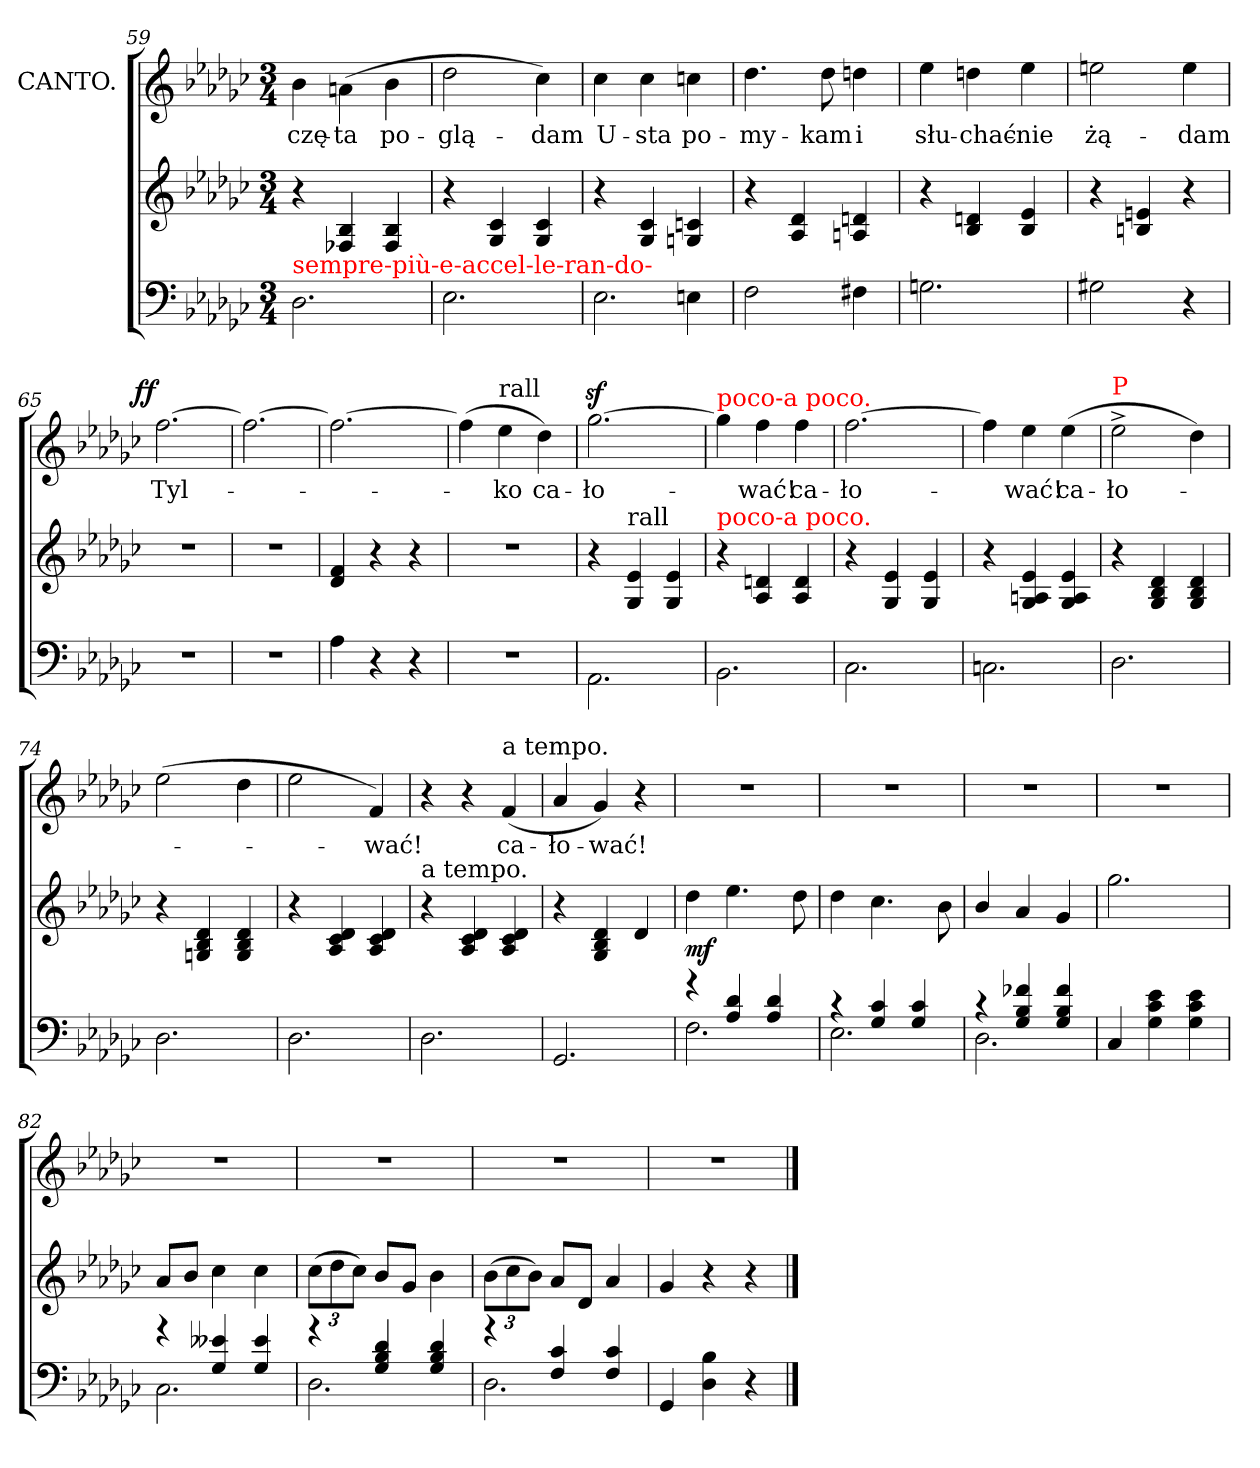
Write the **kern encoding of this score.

**kern	**kern	**dynam	**kern	**text	**dynam
*part2	*part2	*part2	*part1	*part1	*part1
*staff3	*staff2	*staff2/3	*staff1	*staff1	*staff1
*	*	*	*I"CANTO.	*	*
*clefF4	*clefG2	*	*clefG2	*	*
*k[b-e-a-d-g-c-]	*k[b-e-a-d-g-c-]	*	*k[b-e-a-d-g-c-]	*	*
*e-:	*e-:	*	*e-:	*	*
*M3/4	*M3/4	*	*M3/4	*	*
=59	=59	=59	=59	=59	=59
!LO:TX:a:color=red:t=sempre-più-e-accel-le-ran-do-	!	!	!	!	!
2.D-	4r	.	4b-	-czę-	.
.	4B-/ 4F-X/	.	(4an\	-ta	.
.	4B-/ 4F-/	.	4b-	po-	.
=60	=60	=60	=60	=60	=60
2.E-	4r	.	2dd-	-glą-	.
.	4c-/ 4G-/	.	.	.	.
.	4c-/ 4G-/	.	4cc-)	-dam	.
=61	=61	=61	=61	=61	=61
!LO:N:vis=2.	!	!	!	!	!
2E-	4r	.	4cc-	U-	.
.	4c-/ 4G-/	.	4cc-	-sta	.
4En\	4cn/ 4Gn/	.	4ccn	po-	.
=62	=62	=62	=62	=62	=62
2F	4r	.	4.dd-	-my-	.
.	4d- 4A-	.	.	.	.
.	.	.	8dd-	-kam	.
4F#X	4dn 4An	.	4ddn	i	.
=63	=63	=63	=63	=63	=63
2.Gn	4r	.	4ee-	słu-	.
.	4dn 4B-	.	4ddn	-chać-	.
.	4e- 4B-	.	4ee-	nie	.
=64	=64	=64	=64	=64	=64
2G#X	4r	.	2een	żą-	.
.	4en 4Bn	.	.	.	.
4r	4r	.	4ee	-dam	.
=65	=65	=65	=65	=65	=65
!	!	!	!	!	!LO:DY:a:rj
2.rF	2.rdd	.	[2.ff	Tyl-	ff
=66	=66	=66	=66	=66	=66
2.rF	2.rdd	.	2.ff_	.	.
=67	=67	=67	=67	=67	=67
4A-	4f 4d-	.	2.ff_	.	.
4r	4r	.	.	.	.
4r	4r	.	.	.	.
=68	=68	=68	=68	=68	=68
2.rF	2.rdd	.	(4ff]	.	.
!	!	!	!LO:TX:a:t=rall	!	!
.	.	.	4ee-	-ko	.
.	.	.	4dd-)	ca-	.
=69	=69	=69	=69	=69	=69
2.AA-\	4r	.	[2.gg-z<	-ło-	.
!	!LO:TX:a:t=rall	!	!	!	!
.	4e-/ 4G-/	.	.	.	.
.	4e-/ 4G-/	.	.	.	.
=70	=70	=70	=70	=70	=70
!	!	!	!LO:TX:a:color=red:t=poco-a poco.	!	!
!	!LO:TX:a:color=red:t=poco-a poco.	!	!	!	!
2.BB-\	4r	.	4gg-]	.	.
.	4dn/ 4A-/	.	4ff	wać!	.
.	4d/ 4A-/	.	4ff	ca-	.
=71	=71	=71	=71	=71	=71
2.C-\	4r	.	[2.ff	-ło-	.
.	4e-/ 4G-/	.	.	.	.
.	4e-/ 4G-/	.	.	.	.
=72	=72	=72	=72	=72	=72
2.Cn\	4r	.	4ff]	.	.
.	4e-/ 4An/ 4G-/	.	4ee-	-wać!	.
.	4e-/ 4A/ 4G-/	.	(4ee-	ca-	.
=73	=73	=73	=73	=73	=73
!	!	!	!LO:TX:a:color=red:t=P	!	!
2.D-	4r	.	2ee-^	-ło-	.
.	4d-/ 4B-/ 4G-/	.	.	.	.
.	4d-/ 4B-/ 4G-/	.	4dd-)	.	.
=74	=74	=74	=74	=74	=74
2.D-	4r	.	(2ee-	.	.
.	4d-/ 4B-/ 4Gn/	.	.	.	.
.	4d-/ 4B-/ 4G/	.	4dd-	.	.
=75	=75	=75	=75	=75	=75
2.D-	4r	.	2ee-	.	.
.	4d- 4c- 4A-	.	.	.	.
.	4d- 4c- 4A-	.	4f)	-wać!	.
=76	=76	=76	=76	=76	=76
!	!LO:TX:a:t=a tempo.	!	!	!	!
2.D-	4r	.	4r	.	.
.	4d- 4c- 4A-	.	4r	.	.
!	!	!	!LO:TX:a:t=a tempo.	!	!
.	4d- 4c- 4A-	.	(4f	ca-	.
=77	=77	=77	=77	=77	=77
2.GG-	4r	.	4a-	-ło-	.
.	4d- 4B- 4G-	.	4g-)	-wać!	.
.	4d-	.	4r	.	.
=78	=78	=78	=78	=78	=78
*^	*	*	*	*	*
4rg	2.F	4dd-	mf	2.rdd	.	.
4d- 4A-	.	4.ee-	.	.	.	.
4d- 4A-	.	.	.	.	.	.
.	.	8dd-	.	.	.	.
=79	=79	=79	=79	=79	=79	=79
4rc	2.E-	4dd-	.	2.rdd	.	.
4c- 4G-	.	4.cc-	.	.	.	.
4c- 4G-	.	.	.	.	.	.
.	.	8b-	.	.	.	.
=80	=80	=80	=80	=80	=80	=80
4rc	2.D-	4b-/	.	2.rdd	.	.
4f-X 4B- 4G-	.	4a-	.	.	.	.
4f- 4B- 4G-	.	4g-	.	.	.	.
*v	*v	*	*	*	*	*
=81	=81	=81	=81	=81	=81
4C-	2.gg-	.	2.rdd	.	.
4e- 4c- 4G-	.	.	.	.	.
4e- 4c- 4G-	.	.	.	.	.
=82	=82	=82	=82	=82	=82
*^	*	*	*	*	*
4rg	2.C-	8a-L	.	2.rdd	.	.
.	.	8b-J	.	.	.	.
4e--X 4G-	.	4cc-	.	.	.	.
4e-- 4G-	.	4cc-	.	.	.	.
=83	=83	=83	=83	=83	=83	=83
*	*	*Xbrackettup	*	*	*	*
4rg	2.D-	(12cc-L	.	2.rdd	.	.
.	.	12dd-	.	.	.	.
.	.	12cc-J)	.	.	.	.
4d- 4B- 4G-	.	8b-L	.	.	.	.
.	.	8g-J	.	.	.	.
4d- 4B- 4G-	.	4b-	.	.	.	.
=84	=84	=84	=84	=84	=84	=84
4rg	2.D-	(12b-L	.	2.rdd	.	.
.	.	12cc-	.	.	.	.
.	.	12b-J)	.	.	.	.
4c- 4F	.	8a-L	.	.	.	.
.	.	8d-J	.	.	.	.
4c- 4F	.	4a-	.	.	.	.
*v	*v	*	*	*	*	*
=85	=85	=85	=85	=85	=85
4GG-	4g-	.	2.rdd	.	.
4B- 4D-	4r	.	.	.	.
4r	4r	.	.	.	.
==	==	==	==	==	==
*-	*-	*-	*-	*-	*-
